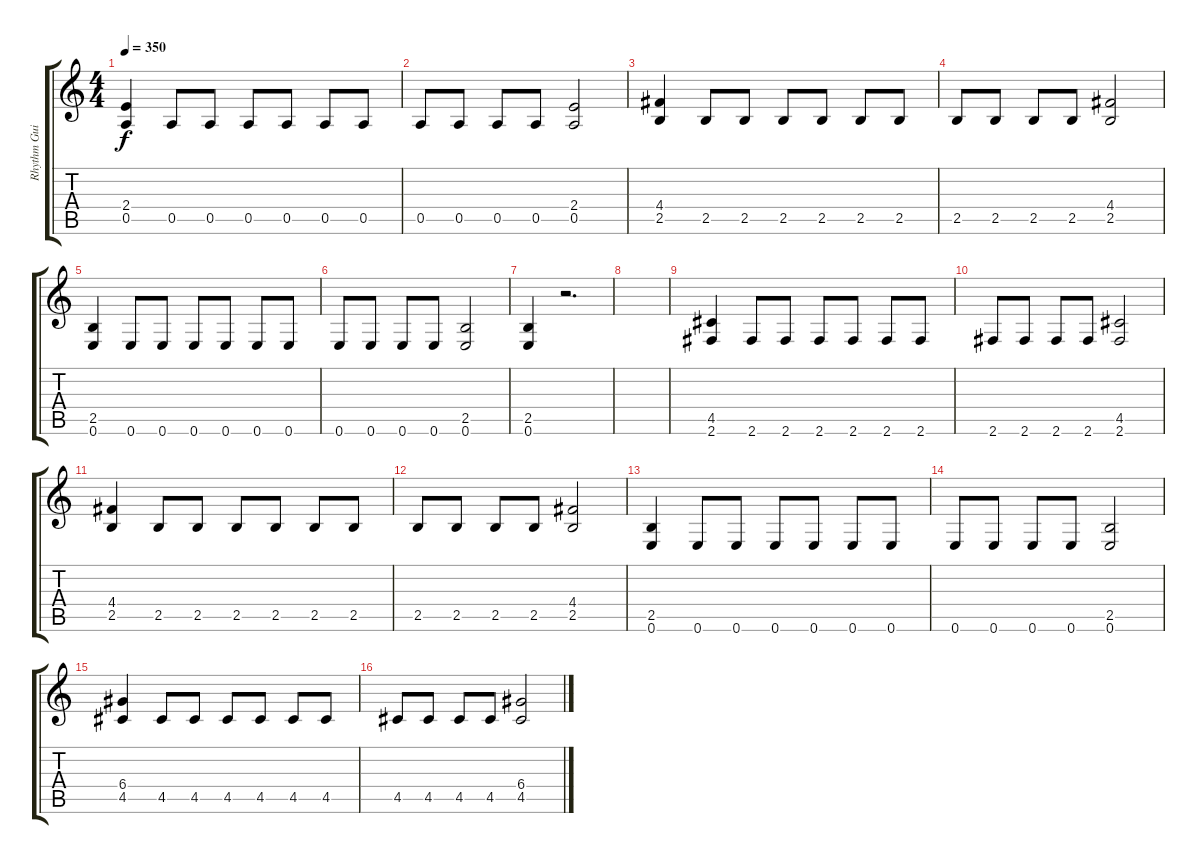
\track ("Rhythm Guitar" "Rhythm Gui") {instrument distortionguitar}
\staff {score tabs}
\tuning (E4 B3 G3 D3 A2 E2) {hide}
\ts (4 4)
\tempo 350
\clef g2
\ks c
(2.4 0.5).4{dy f} 0.5.8 0.5.8 0.5.8 0.5.8 0.5.8 0.5.8 |
0.5.8 0.5.8 0.5.8 0.5.8 (2.4 0.5).2 |
(4.4 2.5).4 2.5.8 2.5.8 2.5.8 2.5.8 2.5.8 2.5.8 |
2.5.8 2.5.8 2.5.8 2.5.8 (4.4 2.5).2 |
(2.5 0.6).4 0.6.8 0.6.8 0.6.8 0.6.8 0.6.8 0.6.8 |
0.6.8 0.6.8 0.6.8 0.6.8 (2.5 0.6).2 |
(2.5 0.6).4 r.2{d} |
|
(4.5 2.6).4 2.6.8 2.6.8 2.6.8 2.6.8 2.6.8 2.6.8 |
2.6.8 2.6.8 2.6.8 2.6.8 (4.5 2.6).2 |
(4.4 2.5).4 2.5.8 2.5.8 2.5.8 2.5.8 2.5.8 2.5.8 |
2.5.8 2.5.8 2.5.8 2.5.8 (4.4 2.5).2 |
(2.5 0.6).4 0.6.8 0.6.8 0.6.8 0.6.8 0.6.8 0.6.8 |
0.6.8 0.6.8 0.6.8 0.6.8 (2.5 0.6).2 |
(6.4 4.5).4 4.5.8 4.5.8 4.5.8 4.5.8 4.5.8 4.5.8 |
4.5.8 4.5.8 4.5.8 4.5.8 (6.4 4.5).2
